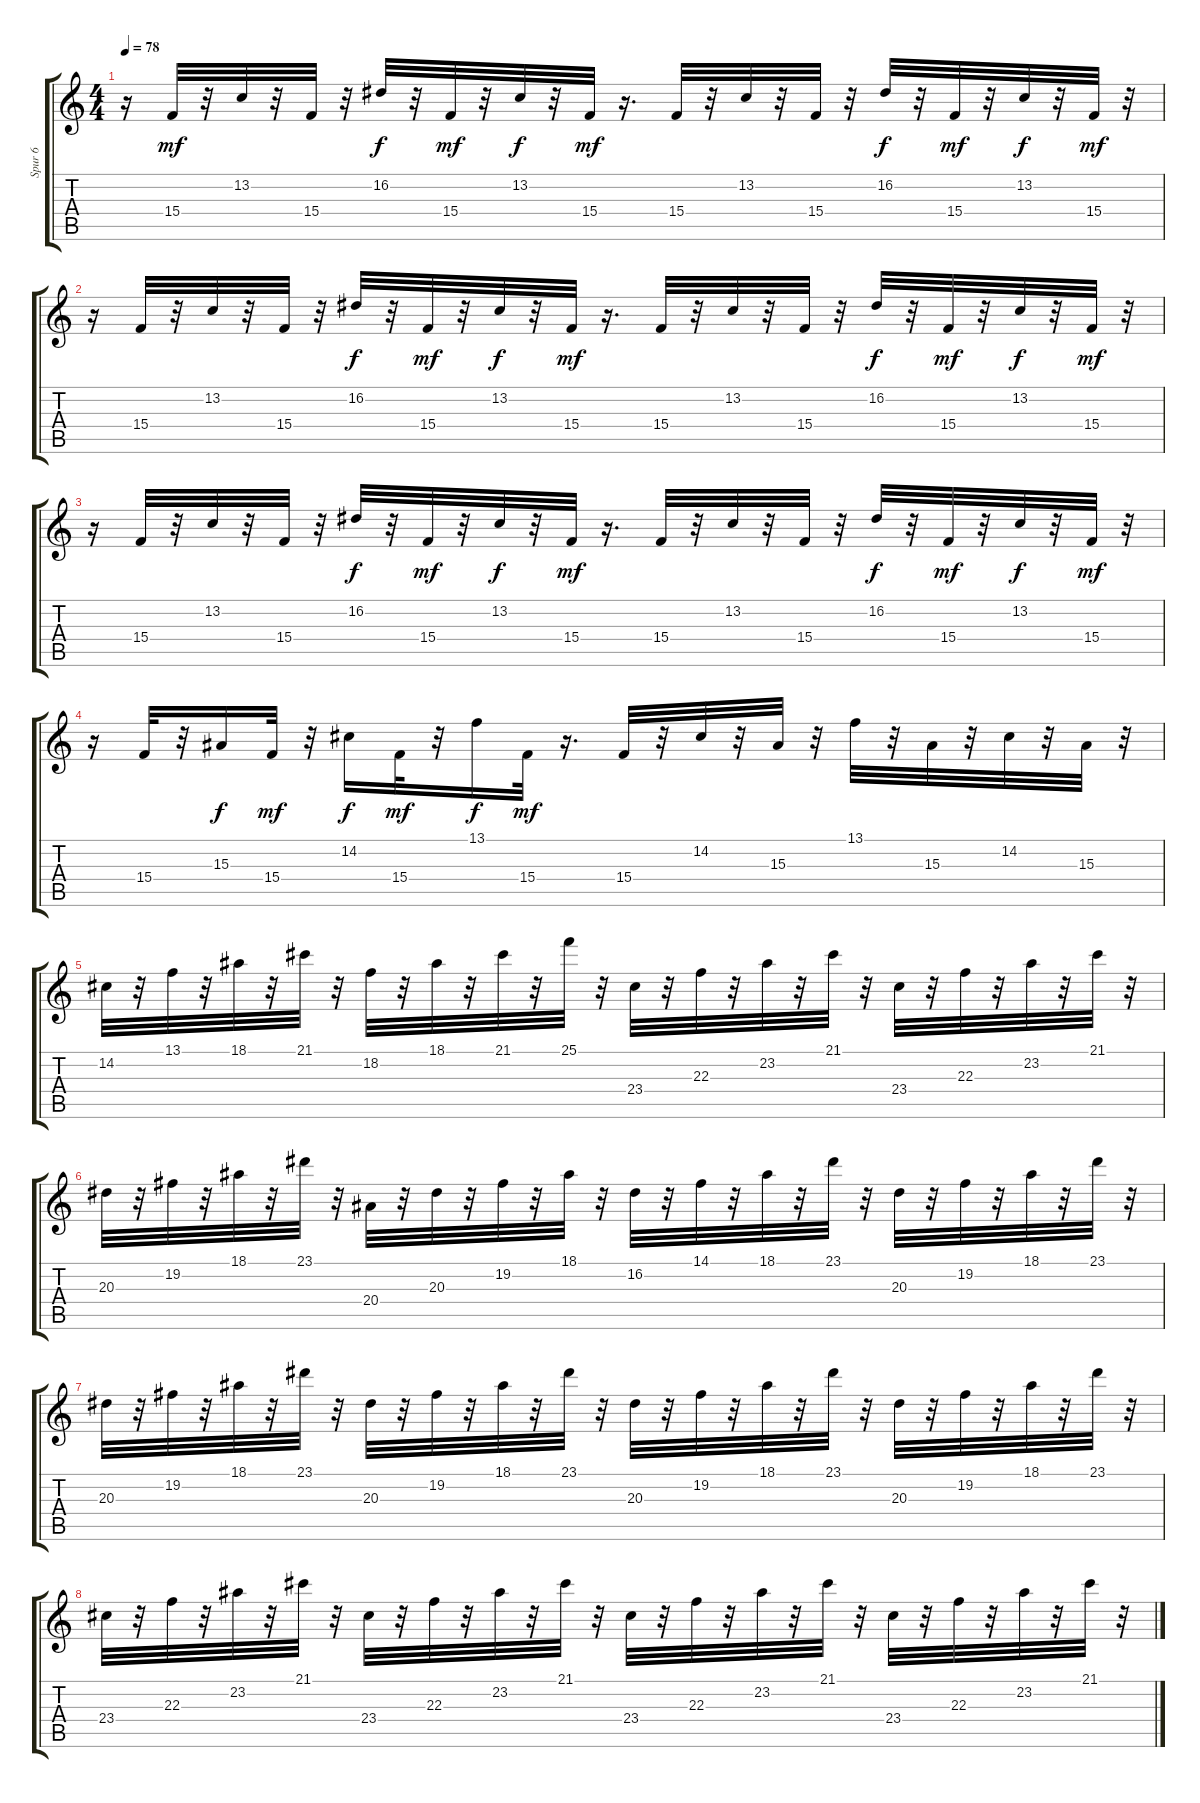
\track ("Spur 6" "Spur 6") {instrument electricpiano1}
\staff {score tabs}
\tuning (E4 B3 G3 D3 A2 E2) {hide}
\ts (4 4)
\tempo 78
\clef g2
\ks c
r.16{dy mf} 15.4.32 r.32 13.2.32 r.32 15.4.32 r.32 16.2.32{dy f} r.32 15.4.32{dy mf} r.32 13.2.32{dy f} r.32 15.4.32{dy mf} r.16{d} 15.4.32 r.32 13.2.32 r.32 15.4.32 r.32 16.2.32{dy f} r.32 15.4.32{dy mf} r.32 13.2.32{dy f} r.32 15.4.32{dy mf} r.32 |
r.16 15.4.32 r.32 13.2.32 r.32 15.4.32 r.32 16.2.32{dy f} r.32 15.4.32{dy mf} r.32 13.2.32{dy f} r.32 15.4.32{dy mf} r.16{d} 15.4.32 r.32 13.2.32 r.32 15.4.32 r.32 16.2.32{dy f} r.32 15.4.32{dy mf} r.32 13.2.32{dy f} r.32 15.4.32{dy mf} r.32 |
r.16 15.4.32 r.32 13.2.32 r.32 15.4.32 r.32 16.2.32{dy f} r.32 15.4.32{dy mf} r.32 13.2.32{dy f} r.32 15.4.32{dy mf} r.16{d} 15.4.32 r.32 13.2.32 r.32 15.4.32 r.32 16.2.32{dy f} r.32 15.4.32{dy mf} r.32 13.2.32{dy f} r.32 15.4.32{dy mf} r.32 |
r.16 15.4.32 r.32 15.3.16{dy f} 15.4.32{dy mf} r.32 14.2.16{dy f} 15.4.32{dy mf} r.32 13.1.16{dy f} 15.4.32{dy mf} r.16{d} 15.4.32 r.32 14.2.32 r.32 15.3.32 r.32 13.1.32 r.32 15.3.32 r.32 14.2.32 r.32 15.3.32 r.32 |
14.2.32 r.32 13.1.32 r.32 18.1.32 r.32 21.1.32 r.32 18.2.32 r.32 18.1.32 r.32 21.1.32 r.32 25.1.32 r.32 23.4.32 r.32 22.3.32 r.32 23.2.32 r.32 21.1.32 r.32 23.4.32 r.32 22.3.32 r.32 23.2.32 r.32 21.1.32 r.32 |
20.3.32 r.32 19.2.32 r.32 18.1.32 r.32 23.1.32 r.32 20.4.32 r.32 20.3.32 r.32 19.2.32 r.32 18.1.32 r.32 16.2.32 r.32 14.1.32 r.32 18.1.32 r.32 23.1.32 r.32 20.3.32 r.32 19.2.32 r.32 18.1.32 r.32 23.1.32 r.32 |
20.3.32 r.32 19.2.32 r.32 18.1.32 r.32 23.1.32 r.32 20.3.32 r.32 19.2.32 r.32 18.1.32 r.32 23.1.32 r.32 20.3.32 r.32 19.2.32 r.32 18.1.32 r.32 23.1.32 r.32 20.3.32 r.32 19.2.32 r.32 18.1.32 r.32 23.1.32 r.32 |
23.4.32 r.32 22.3.32 r.32 23.2.32 r.32 21.1.32 r.32 23.4.32 r.32 22.3.32 r.32 23.2.32 r.32 21.1.32 r.32 23.4.32 r.32 22.3.32 r.32 23.2.32 r.32 21.1.32 r.32 23.4.32 r.32 22.3.32 r.32 23.2.32 r.32 21.1.32 r.32
